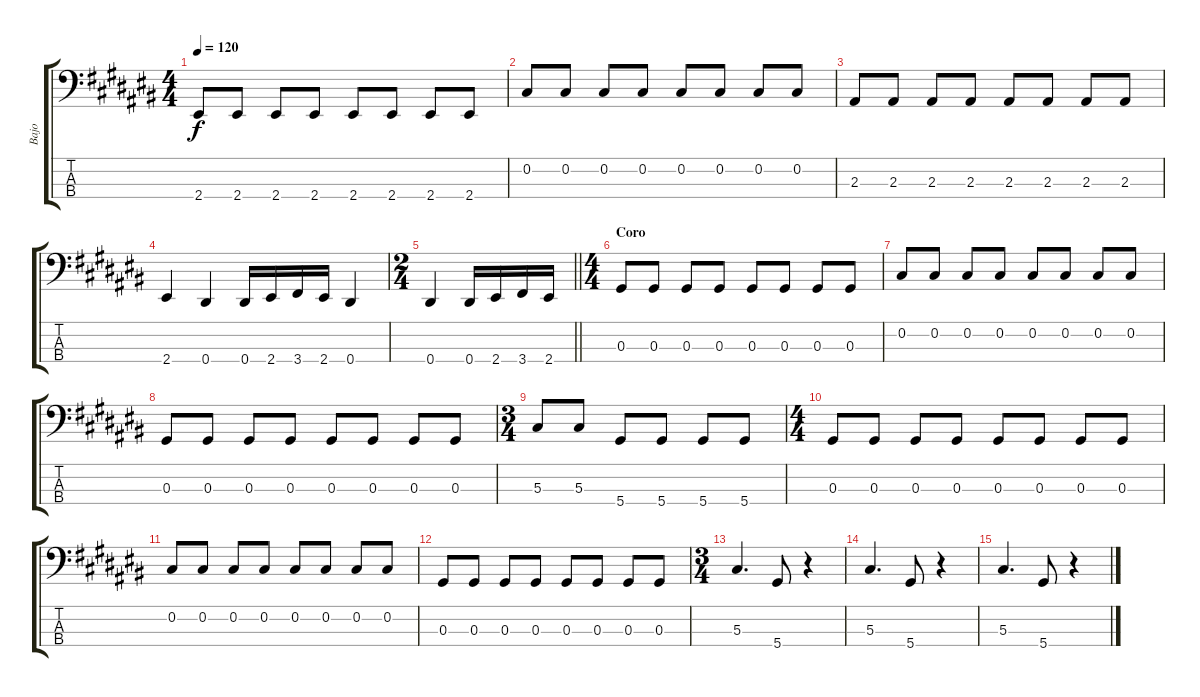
\track ("Bajo" "Bajo") {instrument electricbassfinger}
\staff {score tabs}
\tuning (Gb2 Db2 Ab1 Eb1) {hide}
\ts (4 4)
\tempo 120
\clef f4
\ks c#
2.4.8{dy f} 2.4.8 2.4.8 2.4.8 2.4.8 2.4.8 2.4.8 2.4.8 |
0.2.8 0.2.8 0.2.8 0.2.8 0.2.8 0.2.8 0.2.8 0.2.8 |
2.3.8 2.3.8 2.3.8 2.3.8 2.3.8 2.3.8 2.3.8 2.3.8 |
2.4.4 0.4.4 0.4.16 2.4.16 3.4.16 2.4.16 0.4.4 |
\ts (2 4)
\barLineRight lightlight
0.4.4 0.4.16 2.4.16 3.4.16 2.4.16 |
\ts (4 4)
\section ("" "Coro")
0.3.8 0.3.8 0.3.8 0.3.8 0.3.8 0.3.8 0.3.8 0.3.8 |
0.2.8 0.2.8 0.2.8 0.2.8 0.2.8 0.2.8 0.2.8 0.2.8 |
0.3.8 0.3.8 0.3.8 0.3.8 0.3.8 0.3.8 0.3.8 0.3.8 |
\ts (3 4)
5.3.8 5.3.8 5.4.8 5.4.8 5.4.8 5.4.8 |
\ts (4 4)
0.3.8 0.3.8 0.3.8 0.3.8 0.3.8 0.3.8 0.3.8 0.3.8 |
0.2.8 0.2.8 0.2.8 0.2.8 0.2.8 0.2.8 0.2.8 0.2.8 |
0.3.8 0.3.8 0.3.8 0.3.8 0.3.8 0.3.8 0.3.8 0.3.8 |
\ts (3 4)
5.3.4{d} 5.4.8 r.4 |
5.3.4{d} 5.4.8 r.4 |
5.3.4{d} 5.4.8 r.4
